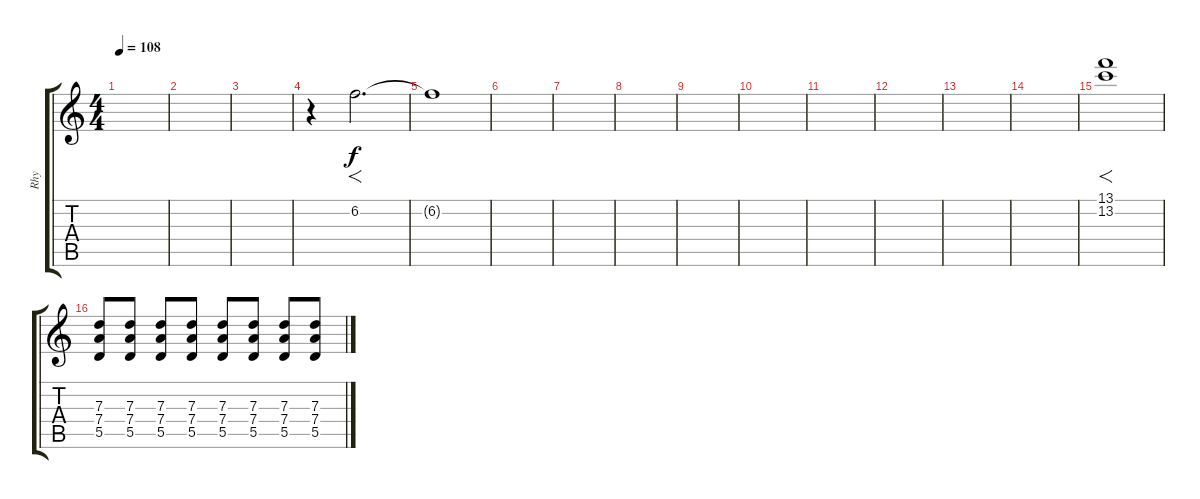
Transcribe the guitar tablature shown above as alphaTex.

\track ("Rhy" "Rhy") {instrument overdrivenguitar}
\staff {score tabs}
\tuning (E4 B3 G3 D3 A2 E2) {hide}
\ts (4 4)
\tempo 108
\clef g2
\ks c
|
|
|
r.4 6.2.2{f d} |
6.2{t}.1 |
|
|
|
|
|
|
|
|
|
(13.1 13.2).1{f} |
(7.3 7.4 5.5).8 (7.3 7.4 5.5).8 (7.3 7.4 5.5).8 (7.3 7.4 5.5).8 (7.3 7.4 5.5).8 (7.3 7.4 5.5).8 (7.3 7.4 5.5).8 (7.3 7.4 5.5).8
